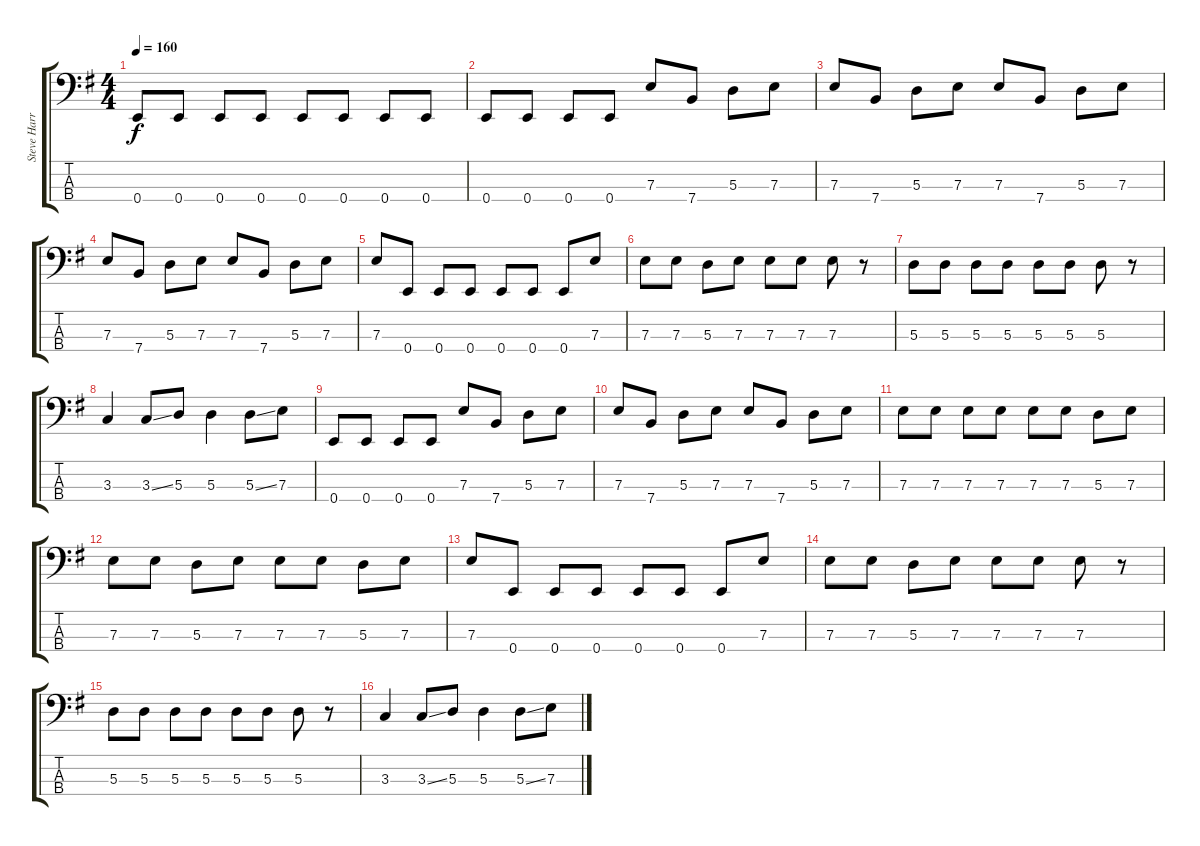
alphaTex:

\track ("Steve Harris" "Steve Harr") {instrument electricbassfinger}
\staff {score tabs}
\tuning (G2 D2 A1 E1) {hide}
\ts (4 4)
\tempo 160
\clef f4
\ks g
0.4.8{dy f} 0.4.8 0.4.8 0.4.8 0.4.8 0.4.8 0.4.8 0.4.8 |
0.4.8 0.4.8 0.4.8 0.4.8 7.3.8 7.4.8 5.3.8 7.3.8 |
7.3.8 7.4.8 5.3.8 7.3.8 7.3.8 7.4.8 5.3.8 7.3.8 |
7.3.8 7.4.8 5.3.8 7.3.8 7.3.8 7.4.8 5.3.8 7.3.8 |
7.3.8 0.4.8 0.4.8 0.4.8 0.4.8 0.4.8 0.4.8 7.3.8 |
7.3.8 7.3.8 5.3.8 7.3.8 7.3.8 7.3.8 7.3.8 r.8 |
5.3.8 5.3.8 5.3.8 5.3.8 5.3.8 5.3.8 5.3.8 r.8 |
3.3.4 3.3{ss}.8 5.3.8 5.3.4 5.3{ss}.8 7.3.8 |
0.4.8 0.4.8 0.4.8 0.4.8 7.3.8 7.4.8 5.3.8 7.3.8 |
7.3.8 7.4.8 5.3.8 7.3.8 7.3.8 7.4.8 5.3.8 7.3.8 |
7.3.8 7.3.8 7.3.8 7.3.8 7.3.8 7.3.8 5.3.8 7.3.8 |
7.3.8 7.3.8 5.3.8 7.3.8 7.3.8 7.3.8 5.3.8 7.3.8 |
7.3.8 0.4.8 0.4.8 0.4.8 0.4.8 0.4.8 0.4.8 7.3.8 |
7.3.8 7.3.8 5.3.8 7.3.8 7.3.8 7.3.8 7.3.8 r.8 |
5.3.8 5.3.8 5.3.8 5.3.8 5.3.8 5.3.8 5.3.8 r.8 |
3.3.4 3.3{ss}.8 5.3.8 5.3.4 5.3{ss}.8 7.3.8
